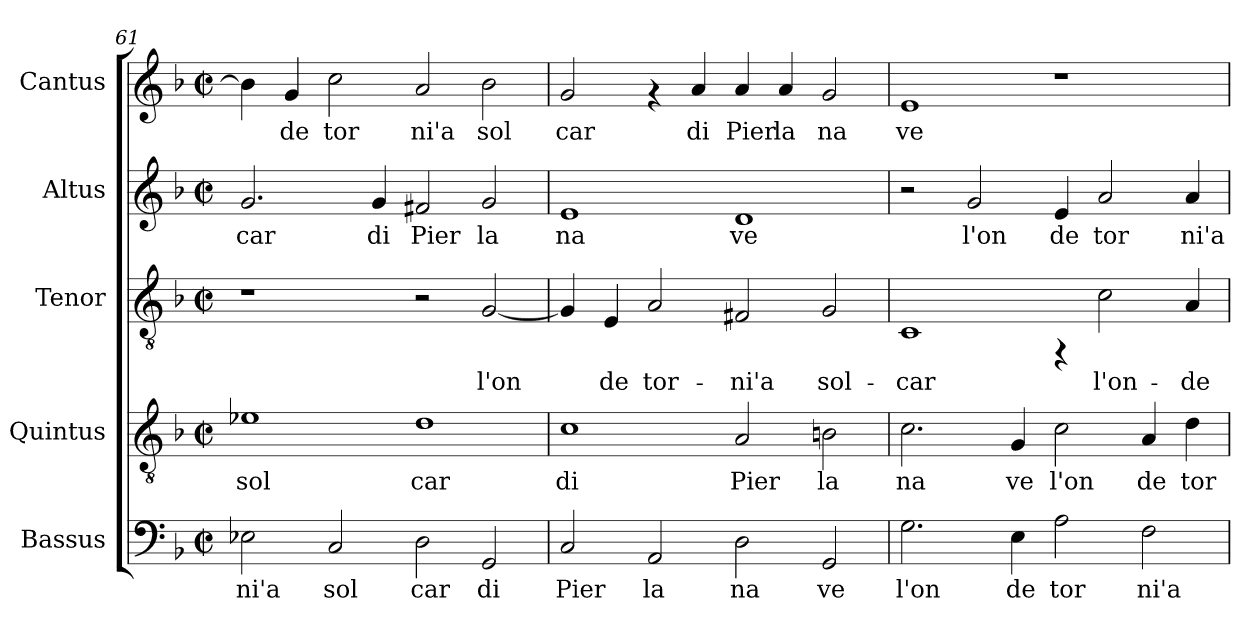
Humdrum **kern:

**kern	**text	**kern	**text	**kern	**text	**kern	**text	**kern	**text
*part5	*part5	*part4	*part4	*part3	*part3	*part2	*part2	*part1	*part1
*staff5	*staff5	*staff4	*staff4	*staff3	*staff3	*staff2	*staff2	*staff1	*staff1
*I"Bassus	*	*I"Quintus	*	*I"Tenor	*	*I"Altus	*	*I"Cantus	*
*clefF4	*	*clefGv2	*	*clefGv2	*	*clefG2	*	*clefG2	*
*k[b-]	*	*k[b-]	*	*k[b-]	*	*k[b-]	*	*k[b-]	*
*F:	*	*F:	*	*F:	*	*F:	*	*F:	*
*M2/2	*	*M2/2	*	*M2/2	*	*M2/2	*	*M2/2	*
*met(c|)	*	*met(c|)	*	*met(c|)	*	*met(c|)	*	*met(c|)	*
=61	=61	=61	=61	=61	=61	=61	=61	=61	=61
!	!LO:LY:b	!	!LO:LY:b:cj	!	!	!	!LO:LY:b	!	!LO:LY:b:cj
2E-X\	ni'a	1e-	sol	1r	.	2.g/	car	4b-\]	.
!	!	!	!	!	!	!	!	!	!LO:LY:b:cj
.	.	.	.	.	.	.	.	4g/	de
!	!LO:LY:b	!	!	!	!	!	!	!	!LO:LY:b:cj
2C/	sol	.	.	.	.	.	.	2cc\	tor
!	!	!	!	!	!	!	!LO:LY:b	!	!
.	.	.	.	.	.	4g/	di	.	.
!	!LO:LY:b	!	!LO:LY:b:cj	!	!	!	!LO:LY:b	!	!LO:LY:b:cj
2D\	car	1d	car	2r	.	2f#X/	Pier	2a/	ni'a
!	!LO:LY:b	!	!	!	!LO:LY:b	!	!LO:LY:b	!	!LO:LY:b:cj
2GG/	di	.	.	[<2G/	l'on-	2g/	la	2b-\	sol
=62	=62	=62	=62	=62	=62	=62	=62	=62	=62
!	!LO:LY:b	!	!LO:LY:b:cj	!	!LO:LY:b	!	!LO:LY:b	!	!LO:LY:b:cj
2C/	Pier	1c	di	4G/]	--	1e	na	2g/	car
!	!	!	!	!	!LO:LY:b	!	!	!	!
.	.	.	.	4E/	-de	.	.	.	.
!	!LO:LY:b	!	!	!	!LO:LY:b	!	!	!	!
2AA/	la	.	.	2A/	tor-	.	.	4rf	.
!	!	!	!	!	!	!	!	!	!LO:LY:b:cj
.	.	.	.	.	.	.	.	4a/	di
!	!LO:LY:b	!	!LO:LY:b:cj	!	!LO:LY:b	!	!LO:LY:b	!	!LO:LY:b:cj
2D\	na	2A/	Pier	2F#X/	-ni'a	1d	ve	4a/	Pier
!	!	!	!	!	!	!	!	!	!LO:LY:b:cj
.	.	.	.	.	.	.	.	4a/	la
!	!LO:LY:b	!	!LO:LY:b:cj	!	!LO:LY:b	!	!	!	!LO:LY:b:cj
2GG/	ve	2Bn\	la	2G/	sol-	.	.	2g/	na
=63	=63	=63	=63	=63	=63	=63	=63	=63	=63
!	!LO:LY:b	!	!LO:LY:b:cj	!	!LO:LY:b	!	!	!	!LO:LY:b:cj
2.G\	l'on	2.c\	na	1C	-car	2r	.	1e	ve
!	!	!	!	!	!	!	!LO:LY:b	!	!
.	.	.	.	.	.	2g/	l'on	.	.
!	!LO:LY:b	!	!LO:LY:b:cj	!	!	!	!	!	!
4E\	de	4G/	ve	.	.	.	.	.	.
!	!LO:LY:b	!	!LO:LY:b:cj	!	!	!	!LO:LY:b	!	!
2A\	tor	2c\	l'on	4rFF	.	4e/	de	1r	.
!	!	!	!	!	!LO:LY:b	!	!LO:LY:b	!	!
.	.	.	.	2c\	l'on-	2a/	tor	.	.
!	!LO:LY:b	!	!LO:LY:b:cj	!	!	!	!	!	!
2F\	ni'a	4A/	de	.	.	.	.	.	.
!	!	!	!LO:LY:b:cj	!	!LO:LY:b	!	!LO:LY:b	!	!
.	.	4d\	tor	4A/	-de	4a/	ni'a	.	.
=	=	=	=	=	=	=	=	=	=
*-	*-	*-	*-	*-	*-	*-	*-	*-	*-
